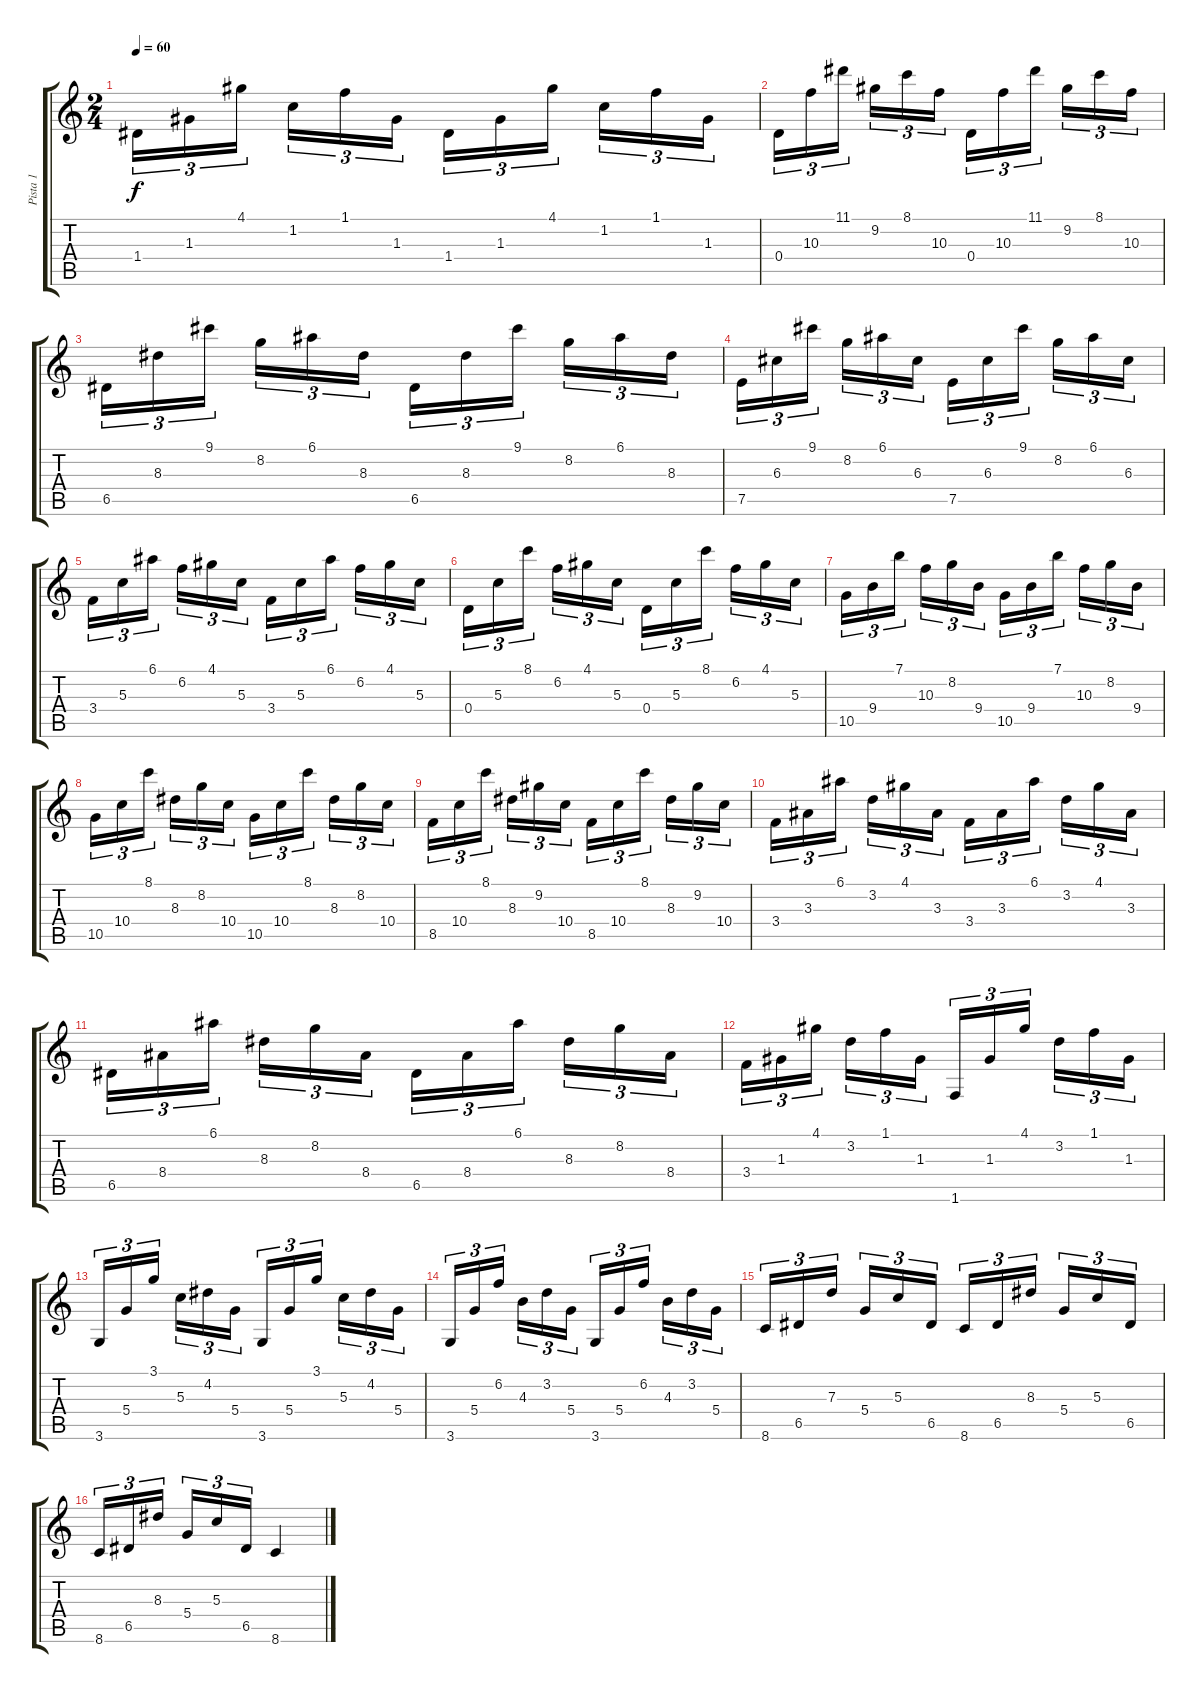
\track ("Pista 1" "Pista 1") {instrument acousticguitarnylon}
\staff {score tabs}
\tuning (E4 B3 G3 D3 A2 E2) {hide}
\ts (2 4)
\tempo 60
\clef g2
\ks c
1.4.16{tu (3 2) dy f} 1.3.16{tu (3 2)} 4.1.16{tu (3 2)} 1.2.16{tu (3 2)} 1.1.16{tu (3 2)} 1.3.16{tu (3 2)} 1.4.16{tu (3 2)} 1.3.16{tu (3 2)} 4.1.16{tu (3 2)} 1.2.16{tu (3 2)} 1.1.16{tu (3 2)} 1.3.16{tu (3 2)} |
0.4.16{tu (3 2)} 10.3.16{tu (3 2)} 11.1.16{tu (3 2)} 9.2.16{tu (3 2)} 8.1.16{tu (3 2)} 10.3.16{tu (3 2)} 0.4.16{tu (3 2)} 10.3.16{tu (3 2)} 11.1.16{tu (3 2)} 9.2.16{tu (3 2)} 8.1.16{tu (3 2)} 10.3.16{tu (3 2)} |
6.5.16{tu (3 2)} 8.3.16{tu (3 2)} 9.1.16{tu (3 2)} 8.2.16{tu (3 2)} 6.1.16{tu (3 2)} 8.3.16{tu (3 2)} 6.5.16{tu (3 2)} 8.3.16{tu (3 2)} 9.1.16{tu (3 2)} 8.2.16{tu (3 2)} 6.1.16{tu (3 2)} 8.3.16{tu (3 2)} |
7.5.16{tu (3 2)} 6.3.16{tu (3 2)} 9.1.16{tu (3 2)} 8.2.16{tu (3 2)} 6.1.16{tu (3 2)} 6.3.16{tu (3 2)} 7.5.16{tu (3 2)} 6.3.16{tu (3 2)} 9.1.16{tu (3 2)} 8.2.16{tu (3 2)} 6.1.16{tu (3 2)} 6.3.16{tu (3 2)} |
3.4.16{tu (3 2)} 5.3.16{tu (3 2)} 6.1.16{tu (3 2)} 6.2.16{tu (3 2)} 4.1.16{tu (3 2)} 5.3.16{tu (3 2)} 3.4.16{tu (3 2)} 5.3.16{tu (3 2)} 6.1.16{tu (3 2)} 6.2.16{tu (3 2)} 4.1.16{tu (3 2)} 5.3.16{tu (3 2)} |
0.4.16{tu (3 2)} 5.3.16{tu (3 2)} 8.1.16{tu (3 2)} 6.2.16{tu (3 2)} 4.1.16{tu (3 2)} 5.3.16{tu (3 2)} 0.4.16{tu (3 2)} 5.3.16{tu (3 2)} 8.1.16{tu (3 2)} 6.2.16{tu (3 2)} 4.1.16{tu (3 2)} 5.3.16{tu (3 2)} |
10.5.16{tu (3 2)} 9.4.16{tu (3 2)} 7.1.16{tu (3 2)} 10.3.16{tu (3 2)} 8.2.16{tu (3 2)} 9.4.16{tu (3 2)} 10.5.16{tu (3 2)} 9.4.16{tu (3 2)} 7.1.16{tu (3 2)} 10.3.16{tu (3 2)} 8.2.16{tu (3 2)} 9.4.16{tu (3 2)} |
10.5.16{tu (3 2)} 10.4.16{tu (3 2)} 8.1.16{tu (3 2)} 8.3.16{tu (3 2)} 8.2.16{tu (3 2)} 10.4.16{tu (3 2)} 10.5.16{tu (3 2)} 10.4.16{tu (3 2)} 8.1.16{tu (3 2)} 8.3.16{tu (3 2)} 8.2.16{tu (3 2)} 10.4.16{tu (3 2)} |
8.5.16{tu (3 2)} 10.4.16{tu (3 2)} 8.1.16{tu (3 2)} 8.3.16{tu (3 2)} 9.2.16{tu (3 2)} 10.4.16{tu (3 2)} 8.5.16{tu (3 2)} 10.4.16{tu (3 2)} 8.1.16{tu (3 2)} 8.3.16{tu (3 2)} 9.2.16{tu (3 2)} 10.4.16{tu (3 2)} |
3.4.16{tu (3 2)} 3.3.16{tu (3 2)} 6.1.16{tu (3 2)} 3.2.16{tu (3 2)} 4.1.16{tu (3 2)} 3.3.16{tu (3 2)} 3.4.16{tu (3 2)} 3.3.16{tu (3 2)} 6.1.16{tu (3 2)} 3.2.16{tu (3 2)} 4.1.16{tu (3 2)} 3.3.16{tu (3 2)} |
6.5.16{tu (3 2)} 8.4.16{tu (3 2)} 6.1.16{tu (3 2)} 8.3.16{tu (3 2)} 8.2.16{tu (3 2)} 8.4.16{tu (3 2)} 6.5.16{tu (3 2)} 8.4.16{tu (3 2)} 6.1.16{tu (3 2)} 8.3.16{tu (3 2)} 8.2.16{tu (3 2)} 8.4.16{tu (3 2)} |
3.4.16{tu (3 2)} 1.3.16{tu (3 2)} 4.1.16{tu (3 2)} 3.2.16{tu (3 2)} 1.1.16{tu (3 2)} 1.3.16{tu (3 2)} 1.6.16{tu (3 2)} 1.3.16{tu (3 2)} 4.1.16{tu (3 2)} 3.2.16{tu (3 2)} 1.1.16{tu (3 2)} 1.3.16{tu (3 2)} |
3.6.16{tu (3 2)} 5.4.16{tu (3 2)} 3.1.16{tu (3 2)} 5.3.16{tu (3 2)} 4.2.16{tu (3 2)} 5.4.16{tu (3 2)} 3.6.16{tu (3 2)} 5.4.16{tu (3 2)} 3.1.16{tu (3 2)} 5.3.16{tu (3 2)} 4.2.16{tu (3 2)} 5.4.16{tu (3 2)} |
3.6.16{tu (3 2)} 5.4.16{tu (3 2)} 6.2.16{tu (3 2)} 4.3.16{tu (3 2)} 3.2.16{tu (3 2)} 5.4.16{tu (3 2)} 3.6.16{tu (3 2)} 5.4.16{tu (3 2)} 6.2.16{tu (3 2)} 4.3.16{tu (3 2)} 3.2.16{tu (3 2)} 5.4.16{tu (3 2)} |
8.6.16{tu (3 2)} 6.5.16{tu (3 2)} 7.3.16{tu (3 2)} 5.4.16{tu (3 2)} 5.3.16{tu (3 2)} 6.5.16{tu (3 2)} 8.6.16{tu (3 2)} 6.5.16{tu (3 2)} 8.3.16{tu (3 2)} 5.4.16{tu (3 2)} 5.3.16{tu (3 2)} 6.5.16{tu (3 2)} |
8.6.16{tu (3 2)} 6.5.16{tu (3 2)} 8.3.16{tu (3 2)} 5.4.16{tu (3 2)} 5.3.16{tu (3 2)} 6.5.16{tu (3 2)} 8.6.4
